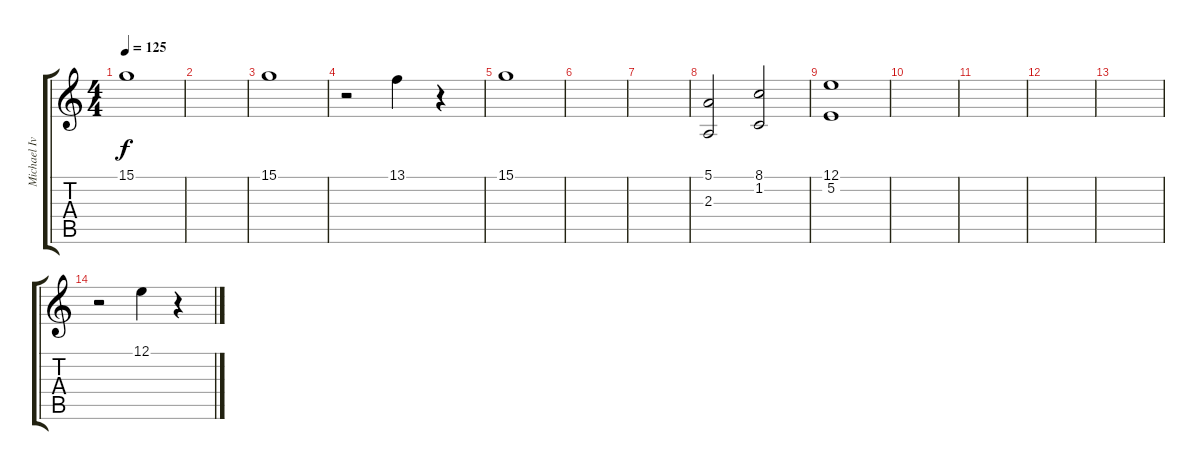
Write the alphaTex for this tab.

\track ("Michael Ivans/Steven Drozd (Misc)" "Michael Iv") {instrument pad7halo}
\staff {score tabs}
\tuning (E4 B3 G3 D3 A2 E2) {hide}
\ts (4 4)
\tempo 125
\clef g2
\ks c
15.1.1{dy f} |
|
15.1.1{balance 1 instrument tubularbells} |
r.2 13.1.4 r.4 |
15.1.1{instrument tubularbells} |
|
|
(5.1 2.3).2{balance 3 instrument tubularbells} (8.1 1.2).2{balance 3 instrument tubularbells} |
(12.1 5.2).1{balance 3 instrument tubularbells} |
|
|
|
|
r.2 12.1.4{balance 1 instrument tubularbells} r.4
